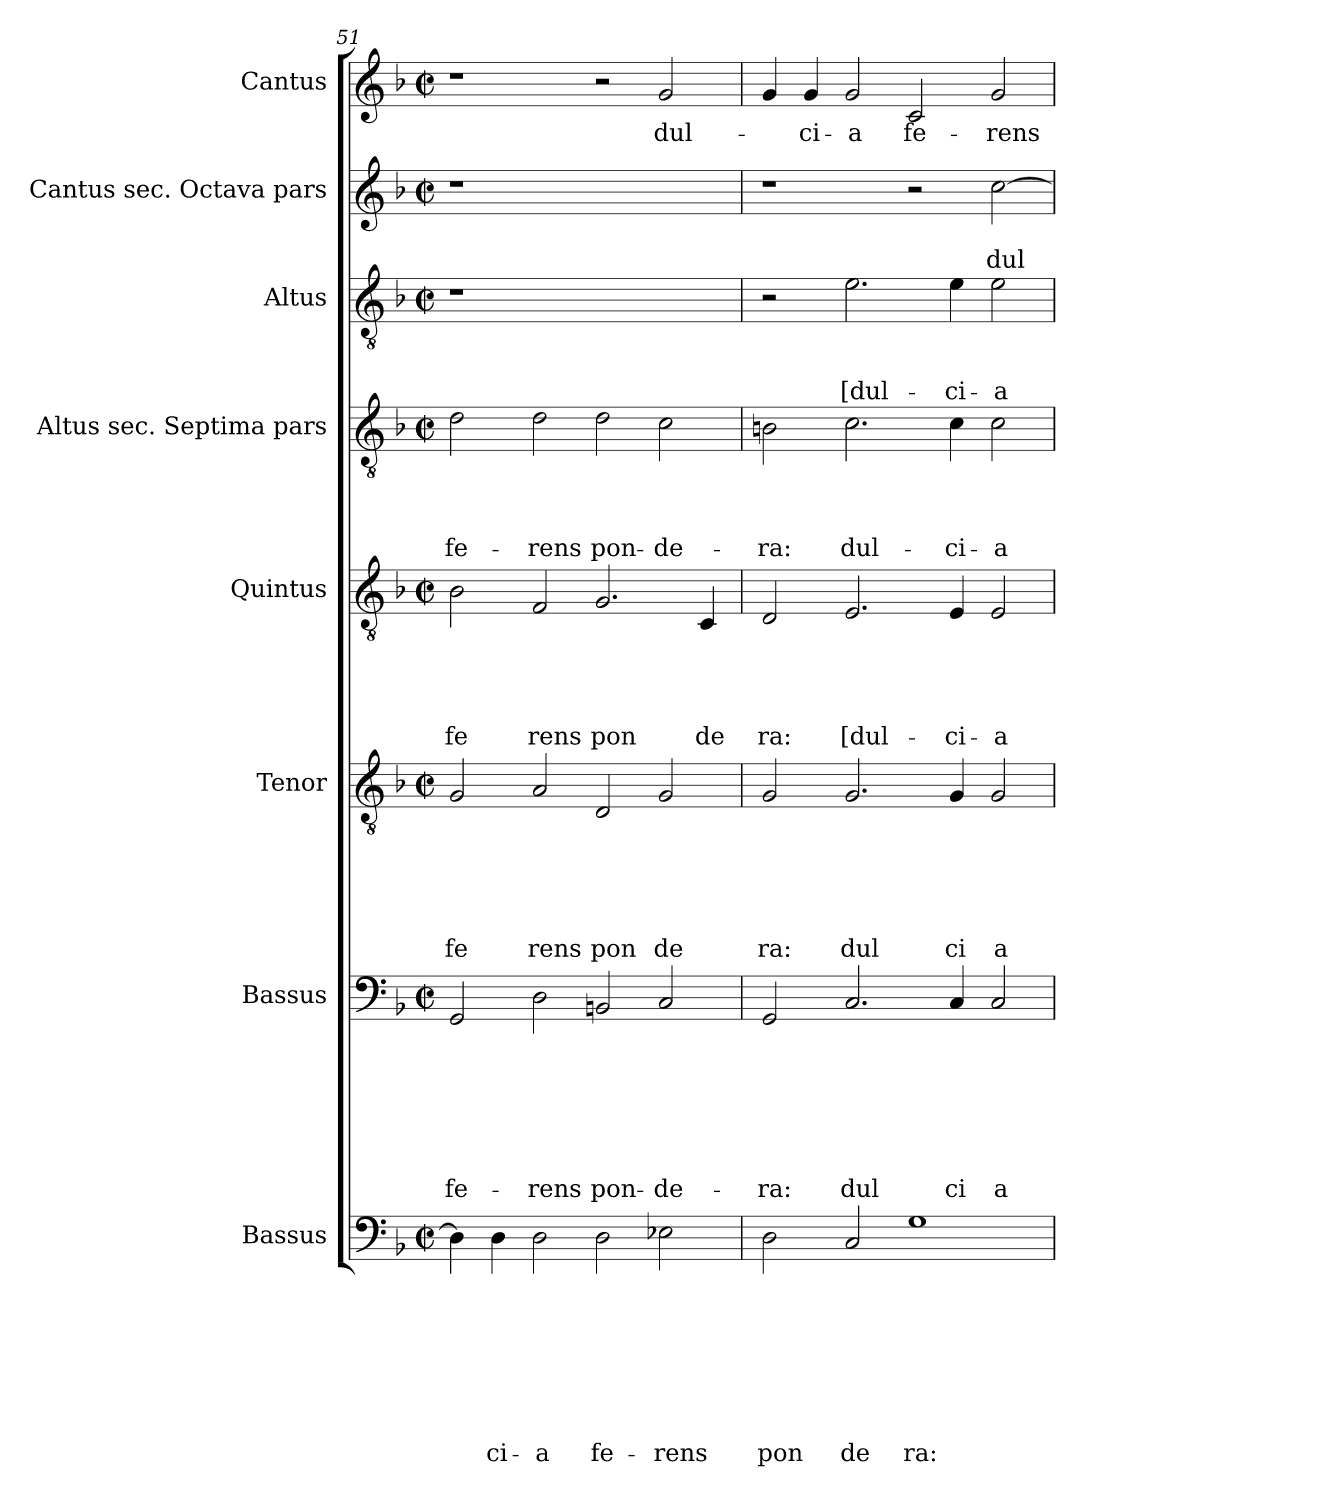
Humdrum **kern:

**kern	**text	**text	**text	**text	**text	**text	**text	**text	**kern	**text	**text	**text	**text	**text	**text	**text	**kern	**text	**text	**text	**text	**text	**text	**kern	**text	**text	**text	**text	**text	**kern	**text	**text	**text	**text	**kern	**text	**text	**text	**kern	**text	**text	**kern	**text
*part8	*part8	*part8	*part8	*part8	*part8	*part8	*part8	*part8	*part7	*part7	*part7	*part7	*part7	*part7	*part7	*part7	*part6	*part6	*part6	*part6	*part6	*part6	*part6	*part5	*part5	*part5	*part5	*part5	*part5	*part4	*part4	*part4	*part4	*part4	*part3	*part3	*part3	*part3	*part2	*part2	*part2	*part1	*part1
*staff8	*staff8	*staff8	*staff8	*staff8	*staff8	*staff8	*staff8	*staff8	*staff7	*staff7	*staff7	*staff7	*staff7	*staff7	*staff7	*staff7	*staff6	*staff6	*staff6	*staff6	*staff6	*staff6	*staff6	*staff5	*staff5	*staff5	*staff5	*staff5	*staff5	*staff4	*staff4	*staff4	*staff4	*staff4	*staff3	*staff3	*staff3	*staff3	*staff2	*staff2	*staff2	*staff1	*staff1
*I"Bassus	*	*	*	*	*	*	*	*	*I"Bassus	*	*	*	*	*	*	*	*I"Tenor	*	*	*	*	*	*	*I"Quintus	*	*	*	*	*	*I"Altus sec. Septima pars	*	*	*	*	*I"Altus	*	*	*	*I"Cantus sec. Octava pars	*	*	*I"Cantus	*
*	*	*	*	*	*	*	*	*	*I'Bassus	*	*	*	*	*	*	*	*I'Tenor	*	*	*	*	*	*	*I'Quintus	*	*	*	*	*	*	*	*	*	*	*I'Altus	*	*	*	*	*	*	*I'Cantus	*
*clefF4	*	*	*	*	*	*	*	*	*clefF4	*	*	*	*	*	*	*	*clefGv2	*	*	*	*	*	*	*clefGv2	*	*	*	*	*	*clefGv2	*	*	*	*	*clefGv2	*	*	*	*clefG2	*	*	*clefG2	*
*k[b-]	*	*	*	*	*	*	*	*	*k[b-]	*	*	*	*	*	*	*	*k[b-]	*	*	*	*	*	*	*k[b-]	*	*	*	*	*	*k[b-]	*	*	*	*	*k[b-]	*	*	*	*k[b-]	*	*	*k[b-]	*
*F:	*	*	*	*	*	*	*	*	*F:	*	*	*	*	*	*	*	*F:	*	*	*	*	*	*	*F:	*	*	*	*	*	*F:	*	*	*	*	*F:	*	*	*	*F:	*	*	*F:	*
*M2/2	*	*	*	*	*	*	*	*	*M2/2	*	*	*	*	*	*	*	*M2/2	*	*	*	*	*	*	*M2/2	*	*	*	*	*	*M2/2	*	*	*	*	*M2/2	*	*	*	*M2/2	*	*	*M2/2	*
*met(c|)	*	*	*	*	*	*	*	*	*met(c|)	*	*	*	*	*	*	*	*met(c|)	*	*	*	*	*	*	*met(c|)	*	*	*	*	*	*met(c|)	*	*	*	*	*met(c|)	*	*	*	*met(c|)	*	*	*met(c|)	*
=51	=51	=51	=51	=51	=51	=51	=51	=51	=51	=51	=51	=51	=51	=51	=51	=51	=51	=51	=51	=51	=51	=51	=51	=51	=51	=51	=51	=51	=51	=51	=51	=51	=51	=51	=51	=51	=51	=51	=51	=51	=51	=51	=51
!	!	!	!	!	!	!	!	!	!	!	!	!	!	!	!	!LO:LY:b	!	!	!	!	!	!	!LO:LY:b	!	!	!	!	!	!LO:LY:b	!	!	!	!	!LO:LY:b	!	!	!	!	!	!	!	!	!
4D\]	.	.	.	.	.	.	.	.	2GG/	.	.	.	.	.	.	fe-	2G/	.	.	.	.	.	fe	2B-\	.	.	.	.	fe	2d\	.	.	.	fe-	1r	.	.	.	1r	.	.	1r	.
!	!	!	!	!	!	!	!	!LO:LY:b	!	!	!	!	!	!	!	!	!	!	!	!	!	!	!	!	!	!	!	!	!	!	!	!	!	!	!	!	!	!	!	!	!	!	!
4D\	.	.	.	.	.	.	.	-ci-	.	.	.	.	.	.	.	.	.	.	.	.	.	.	.	.	.	.	.	.	.	.	.	.	.	.	.	.	.	.	.	.	.	.	.
!	!	!	!	!	!	!	!	!LO:LY:b	!	!	!	!	!	!	!	!LO:LY:b	!	!	!	!	!	!	!LO:LY:b	!	!	!	!	!	!LO:LY:b	!	!	!	!	!LO:LY:b	!	!	!	!	!	!	!	!	!
2D\	.	.	.	.	.	.	.	-a	2D\	.	.	.	.	.	.	-rens	2A/	.	.	.	.	.	rens	2F/	.	.	.	.	rens	2d\	.	.	.	-rens	.	.	.	.	.	.	.	.	.
!	!	!	!	!	!	!	!	!LO:LY:b	!	!	!	!	!	!	!	!LO:LY:b	!	!	!	!	!	!	!LO:LY:b	!	!	!	!	!	!LO:LY:b	!	!	!	!	!LO:LY:b	!	!	!	!	!	!	!	!	!
2D\	.	.	.	.	.	.	.	fe-	2BBn/	.	.	.	.	.	.	pon-	2D/	.	.	.	.	.	pon	2.G/	.	.	.	.	pon	2d\	.	.	.	pon-	1ryy	.	.	.	1ryy	.	.	2r	.
!	!	!	!	!	!	!	!	!LO:LY:b	!	!	!	!	!	!	!	!LO:LY:b	!	!	!	!	!	!	!LO:LY:b	!	!	!	!	!	!	!	!	!	!	!LO:LY:b	!	!	!	!	!	!	!	!	!LO:LY:b
2E-X\	.	.	.	.	.	.	.	-rens	2C/	.	.	.	.	.	.	-de-	2G/	.	.	.	.	.	de	.	.	.	.	.	.	2c\	.	.	.	-de-	.	.	.	.	.	.	.	2g/	dul-
!	!	!	!	!	!	!	!	!	!	!	!	!	!	!	!	!	!	!	!	!	!	!	!	!	!	!	!	!	!LO:LY:b	!	!	!	!	!	!	!	!	!	!	!	!	!	!
.	.	.	.	.	.	.	.	.	.	.	.	.	.	.	.	.	.	.	.	.	.	.	.	4C/	.	.	.	.	de	.	.	.	.	.	.	.	.	.	.	.	.	.	.
!!LO:PB:g=z
=52	=52	=52	=52	=52	=52	=52	=52	=52	=52	=52	=52	=52	=52	=52	=52	=52	=52	=52	=52	=52	=52	=52	=52	=52	=52	=52	=52	=52	=52	=52	=52	=52	=52	=52	=52	=52	=52	=52	=52	=52	=52	=52	=52
!	!	!	!	!	!	!	!	!LO:LY:b	!	!	!	!	!	!	!	!LO:LY:b	!	!	!	!	!	!	!LO:LY:b	!	!	!	!	!	!LO:LY:b	!	!	!	!	!LO:LY:b	!	!	!	!	!	!	!	!	!
2D\	.	.	.	.	.	.	.	pon	2GG/	.	.	.	.	.	.	-ra:	2G/	.	.	.	.	.	ra:	2D/	.	.	.	.	ra:	2Bn\	.	.	.	-ra:	2r	.	.	.	1r	.	.	4g/	.
!	!	!	!	!	!	!	!	!	!	!	!	!	!	!	!	!	!	!	!	!	!	!	!	!	!	!	!	!	!	!	!	!	!	!	!	!	!	!	!	!	!	!	!LO:LY:b
.	.	.	.	.	.	.	.	.	.	.	.	.	.	.	.	.	.	.	.	.	.	.	.	.	.	.	.	.	.	.	.	.	.	.	.	.	.	.	.	.	.	4g/	-ci-
!	!	!	!	!	!	!	!	!LO:LY:b	!	!	!	!	!	!	!	!LO:LY:b	!	!	!	!	!	!	!LO:LY:b	!	!	!	!	!	!LO:LY:b	!	!	!	!	!LO:LY:b	!	!	!	!LO:LY:b	!	!	!	!	!LO:LY:b
2C/	.	.	.	.	.	.	.	de	2.C/	.	.	.	.	.	.	dul	2.G/	.	.	.	.	.	dul	2.E/	.	.	.	.	[dul-	2.c\	.	.	.	dul-	2.e\	.	.	[dul-	.	.	.	2g/	-a
!	!	!	!	!	!	!	!	!LO:LY:b	!	!	!	!	!	!	!	!	!	!	!	!	!	!	!	!	!	!	!	!	!	!	!	!	!	!	!	!	!	!	!	!	!	!	!LO:LY:b
1G	.	.	.	.	.	.	.	ra:	.	.	.	.	.	.	.	.	.	.	.	.	.	.	.	.	.	.	.	.	.	.	.	.	.	.	.	.	.	.	2r	.	.	2c/	fe-
!	!	!	!	!	!	!	!	!	!	!	!	!	!	!	!	!LO:LY:b	!	!	!	!	!	!	!LO:LY:b	!	!	!	!	!	!LO:LY:b	!	!	!	!	!LO:LY:b	!	!	!	!LO:LY:b	!	!	!	!	!
.	.	.	.	.	.	.	.	.	4C/	.	.	.	.	.	.	ci	4G/	.	.	.	.	.	ci	4E/	.	.	.	.	-ci-	4c\	.	.	.	-ci-	4e\	.	.	-ci-	.	.	.	.	.
!	!	!	!	!	!	!	!	!	!	!	!	!	!	!	!	!LO:LY:b	!	!	!	!	!	!	!LO:LY:b	!	!	!	!	!	!LO:LY:b	!	!	!	!	!LO:LY:b	!	!	!	!LO:LY:b	!	!	!LO:LY:b	!	!LO:LY:b
.	.	.	.	.	.	.	.	.	2C/	.	.	.	.	.	.	a	2G/	.	.	.	.	.	a	2E/	.	.	.	.	-a	2c\	.	.	.	-a	2e\	.	.	-a	[>2cc\	.	dul	2g/	-rens
=	=	=	=	=	=	=	=	=	=	=	=	=	=	=	=	=	=	=	=	=	=	=	=	=	=	=	=	=	=	=	=	=	=	=	=	=	=	=	=	=	=	=	=
*-	*-	*-	*-	*-	*-	*-	*-	*-	*-	*-	*-	*-	*-	*-	*-	*-	*-	*-	*-	*-	*-	*-	*-	*-	*-	*-	*-	*-	*-	*-	*-	*-	*-	*-	*-	*-	*-	*-	*-	*-	*-	*-	*-
